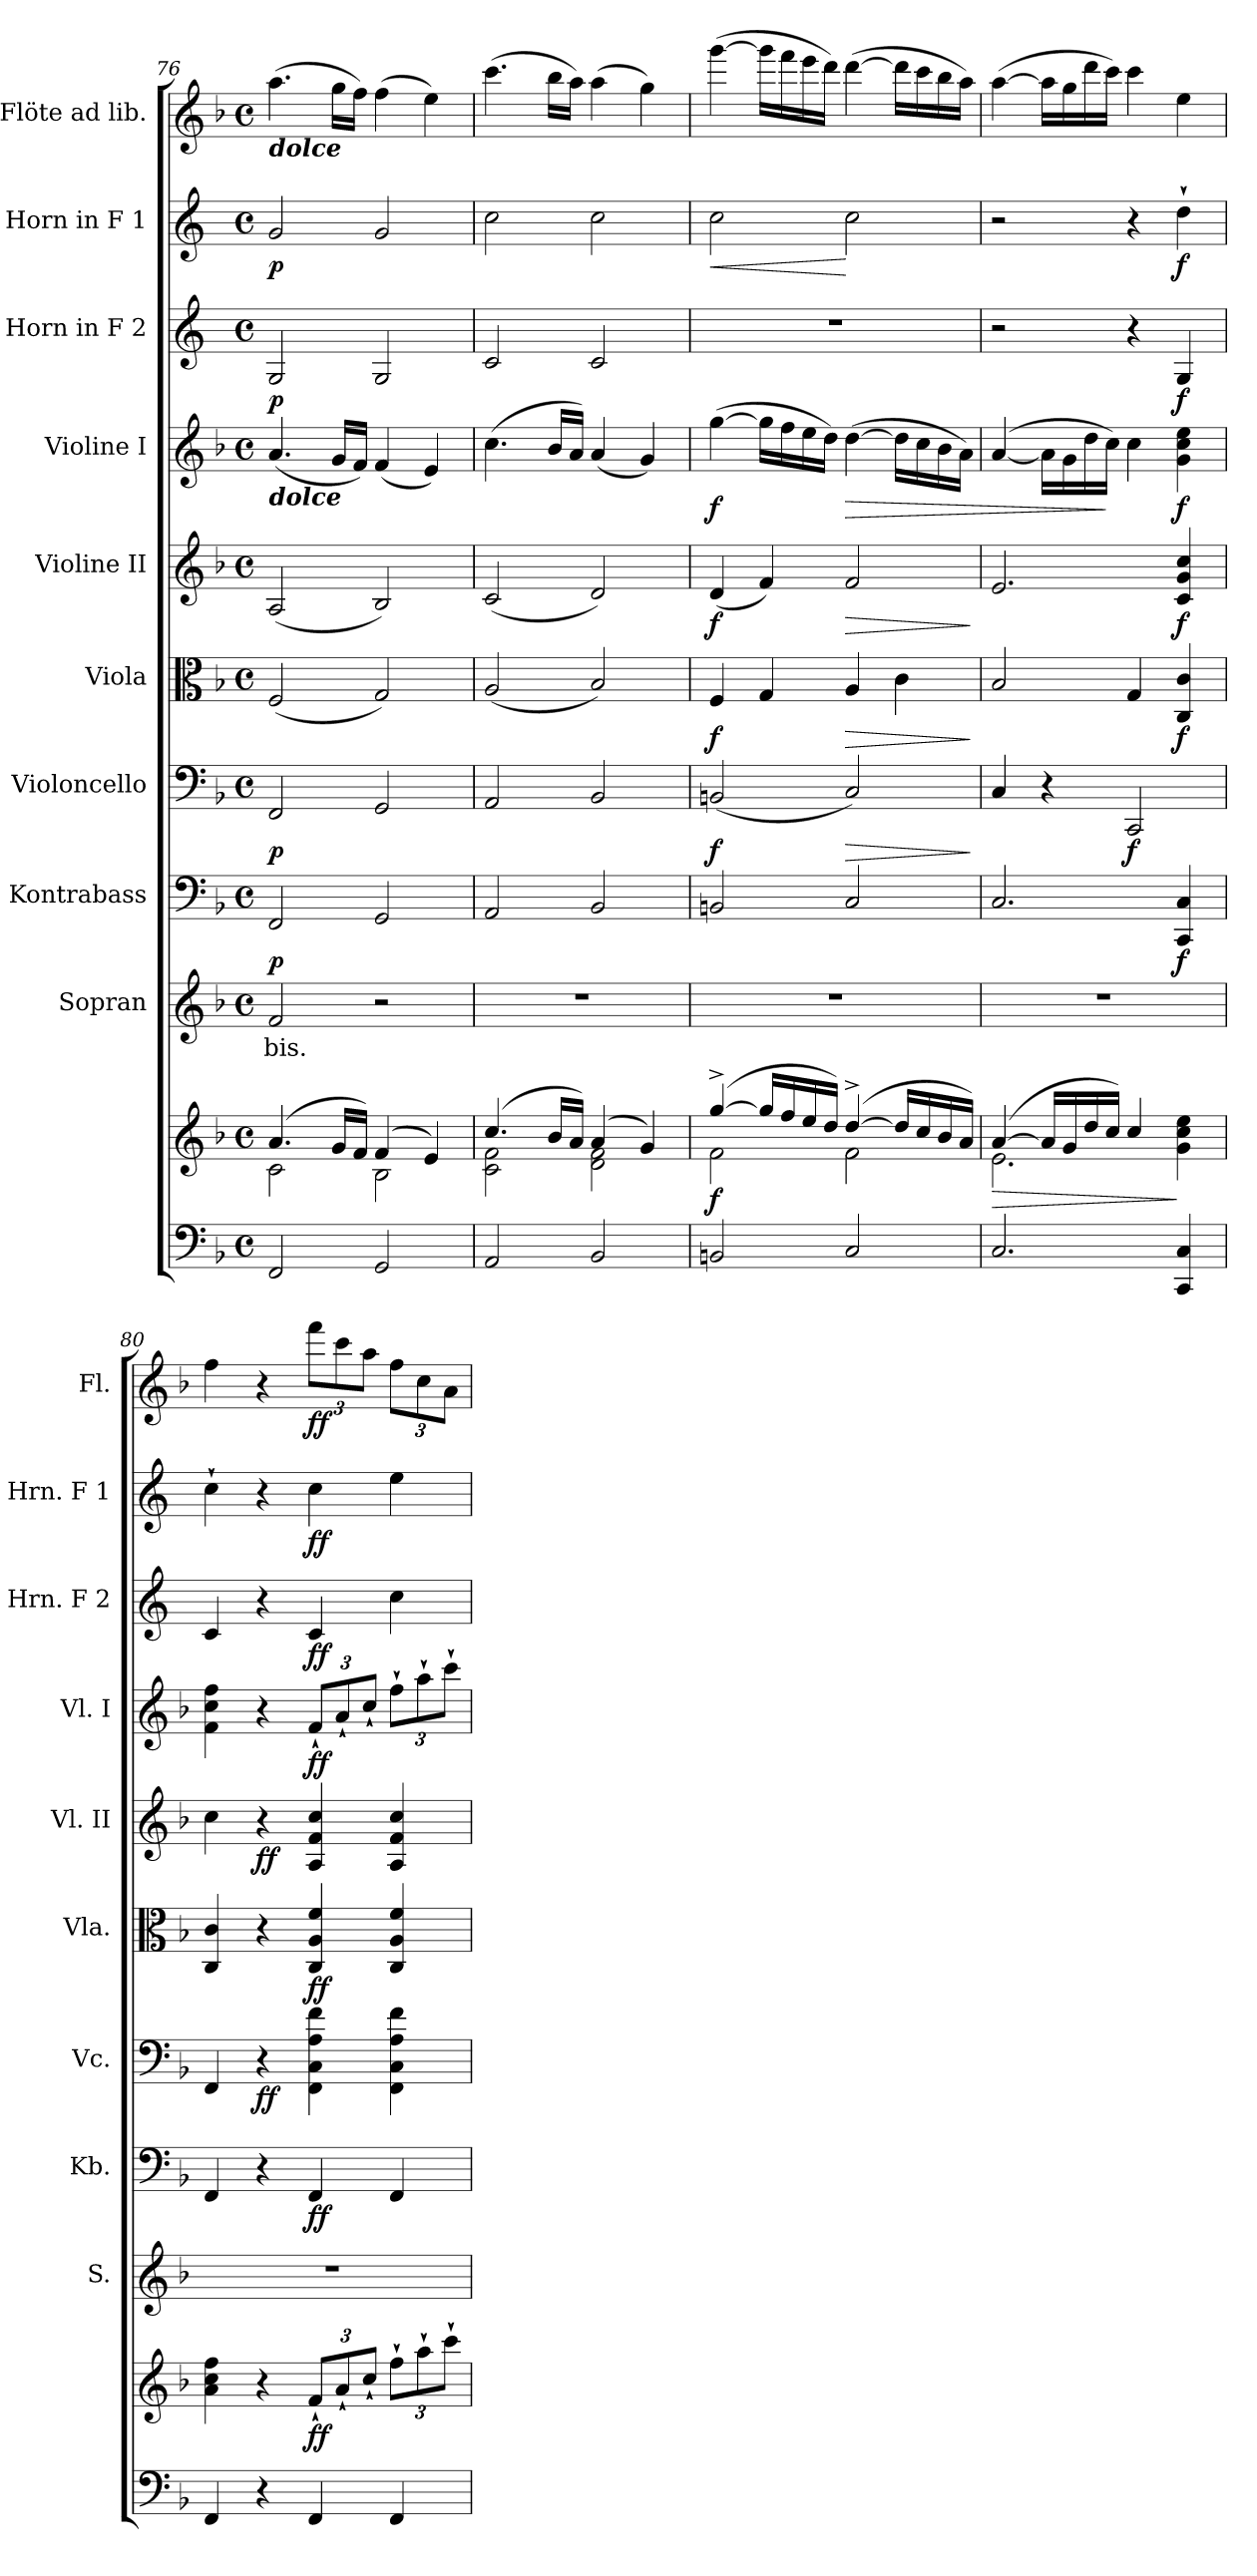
**kern	**kern	**dynam	**kern	**text	**kern	**dynam	**kern	**dynam	**kern	**dynam	**kern	**dynam	**kern	**dynam	**kern	**dynam	**kern	**dynam	**kern	**dynam
*part10	*part10	*part10	*part9	*part9	*part8	*part8	*part7	*part7	*part6	*part6	*part5	*part5	*part4	*part4	*part3	*part3	*part2	*part2	*part1	*part1
*staff11	*staff10	*staff10/11	*staff9	*staff9	*staff8	*staff8	*staff7	*staff7	*staff6	*staff6	*staff5	*staff5	*staff4	*staff4	*staff3	*staff3	*staff2	*staff2	*staff1	*staff1
*	*	*	*I"Sopran	*	*I"Kontrabass	*	*I"Violoncello	*	*I"Viola	*	*I"Violine II	*	*I"Violine I	*	*I"Horn in F 2	*	*I"Horn in F 1	*	*I"Flöte ad lib.	*
*	*	*	*I'S.	*	*I'Kb.	*	*I'Vc.	*	*I'Vla.	*	*I'Vl. II	*	*I'Vl. I	*	*I'Hrn. F 2	*	*I'Hrn. F 1	*	*I'Fl.	*
*clefF4	*clefG2	*	*clefG2	*	*clefF4	*	*clefF4	*	*clefC3	*	*clefG2	*	*clefG2	*	*clefG2	*	*clefG2	*	*clefG2	*
*	*	*	*	*	*ITrd7c12	*	*	*	*	*	*	*	*	*	*ITrd4c7	*	*ITrd4c7	*	*	*
*k[b-]	*k[b-]	*	*k[b-]	*	*k[b-]	*	*k[b-]	*	*k[b-]	*	*k[b-]	*	*k[b-]	*	*k[b-]	*	*k[b-]	*	*k[b-]	*
*F:	*F:	*	*F:	*	*F:	*	*F:	*	*F:	*	*F:	*	*F:	*	*F:	*	*F:	*	*F:	*
*M4/4	*M4/4	*	*M4/4	*	*M4/4	*	*M4/4	*	*M4/4	*	*M4/4	*	*M4/4	*	*M4/4	*	*M4/4	*	*M4/4	*
*met(c)	*met(c)	*	*met(c)	*	*met(c)	*	*met(c)	*	*met(c)	*	*met(c)	*	*met(c)	*	*met(c)	*	*met(c)	*	*met(c)	*
=76	=76	=76	=76	=76	=76	=76	=76	=76	=76	=76	=76	=76	=76	=76	=76	=76	=76	=76	=76	=76
*	*^	*	*	*	*	*	*	*	*	*	*	*	*	*	*	*	*	*	*	*
!	!	!	!	!	!	!	!	!	!	!	!	!	!	!	!	!	!	!	!	!LO:TX:b:Bi:t=dolce	!
!	!	!	!	!	!	!	!	!	!	!	!	!	!	!LO:TX:b:Bi:t=dolce	!	!	!	!	!	!	!
!	!	!	!	!	!LO:LY:b	!	!LO:DY:b	!	!LO:DY:b	!	!	!	!	!	!	!	!LO:DY:b	!	!LO:DY:b	!	!
2FF/	(4.a/	2c\	.	2f/	-bis.	2FFF/	p	2FF/	p	(<2F/	.	(<2A/	.	(<4.a/	.	2C/	p	2c/	p	(>4.aa\	.
.	16g/LL	.	.	.	.	.	.	.	.	.	.	.	.	16g/LL	.	.	.	.	.	16gg\LL	.
.	16f/JJ)	.	.	.	.	.	.	.	.	.	.	.	.	16f/JJ)	.	.	.	.	.	16ff\JJ)	.
2GG/	(4f/	2B-\	.	2r	.	2GGG/	.	2GG/	.	2G/)	.	2B-/)	.	(<4f/	.	2C/	.	2c/	.	(>4ff\	.
.	4e/)	.	.	.	.	.	.	.	.	.	.	.	.	4e/)	.	.	.	.	.	4ee\)	.
=77	=77	=77	=77	=77	=77	=77	=77	=77	=77	=77	=77	=77	=77	=77	=77	=77	=77	=77	=77	=77	=77
2AA/	(4.cc/	2c\ 2f\	.	1r	.	2AAA/	.	2AA/	.	(<2A/	.	(<2c/	.	(>4.cc\	.	2F/	.	2f\	.	(>4.ccc\	.
.	16b-/LL	.	.	.	.	.	.	.	.	.	.	.	.	16b-/LL	.	.	.	.	.	16bb-\LL	.
.	16a/JJ)	.	.	.	.	.	.	.	.	.	.	.	.	16a/JJ)	.	.	.	.	.	16aa\JJ)	.
2BB-/	(4a/	2d\ 2f\	.	.	.	2BBB-/	.	2BB-/	.	2B-/)	.	2d/)	.	(<4a/	.	2F/	.	2f\	.	(>4aa\	.
.	4g/)	.	.	.	.	.	.	.	.	.	.	.	.	4g/)	.	.	.	.	.	4gg\)	.
!!LO:PB:g=z
=78	=78	=78	=78	=78	=78	=78	=78	=78	=78	=78	=78	=78	=78	=78	=78	=78	=78	=78	=78	=78	=78
!	!	!	!LO:DY:b	!	!	!	!	!	!LO:DY:b	!	!LO:DY:b	!	!LO:DY:b	!	!LO:DY:b	!	!	!	!LO:HP:b	!	!
2BBn/	([>4gg^>/	2f\	f	1r	.	2BBBn/	.	(<2BBn/	f	4F/	f	(<4d/	f	(>[4gg\	f	1r	.	2f\	<	(>[4ggg\	.
.	16gg/LL]	.	.	.	.	.	.	.	.	4G/	.	4f/)	.	16gg\LL]	.	.	.	.	.	16ggg\LL]	.
.	16ff/	.	.	.	.	.	.	.	.	.	.	.	.	16ff\	.	.	.	.	.	16fff\	.
.	16ee/	.	.	.	.	.	.	.	.	.	.	.	.	16ee\	.	.	.	.	.	16eee\	.
.	16dd/JJ)	.	.	.	.	.	.	.	.	.	.	.	.	16dd\JJ)	.	.	.	.	.	16ddd\JJ)	.
!	!	!	!	!	!	!	!	!	!LO:HP:b	!	!LO:HP:b	!	!LO:HP:b	!	!LO:HP:b	!	!	!	!	!	!
2C/	([>4dd^>/	2f\	.	.	.	2CC/	.	2C/)	>	4A/	>	2f/	>	(>[4dd\	>	.	.	2f\	[	(>[4ddd\	.
.	16dd/LL]	.	.	.	.	.	.	.	.	4c\	.	.	.	16dd\LL]	.	.	.	.	.	16ddd\LL]	.
.	16cc/	.	.	.	.	.	.	.	.	.	.	.	.	16cc\	.	.	.	.	.	16ccc\	.
.	16b-/	.	.	.	.	.	.	.	.	.	.	.	.	16b-\	.	.	.	.	.	16bb-\	.
.	16a/JJ)	.	.	.	.	.	.	.	.	.	.	.	.	16a\JJ)	.	.	.	.	.	16aa\JJ)	.
*	*v	*v	*	*	*	*	*	*	*	*	*	*	*	*	*	*	*	*	*	*	*
.	.	.	.	.	.	.	.	]	.	]	.	]	.	.	.	.	.	.	.	.
=79	=79	=79	=79	=79	=79	=79	=79	=79	=79	=79	=79	=79	=79	=79	=79	=79	=79	=79	=79	=79
!	!	!LO:HP:b	!	!	!	!	!	!	!	!	!	!	!	!	!	!	!	!	!	!
*	*^	*	*	*	*	*	*	*	*	*	*	*	*	*	*	*	*	*	*	*
2.C/	([>4a/	2.e\	>	1r	.	2.CC/	.	4C/	.	2B-/	.	2.e/	.	([4a/	.	2r	.	2r	.	(>[4aa\	.
.	16a/LL]	.	.	.	.	.	.	4r	.	.	.	.	.	16a\LL]	.	.	.	.	.	16aa\LL]	.
.	16g/	.	.	.	.	.	.	.	.	.	.	.	.	16g\	.	.	.	.	.	16gg\	.
.	16dd/	.	.	.	.	.	.	.	.	.	.	.	.	16dd\	.	.	.	.	.	16ddd\	.
.	16cc/JJ)	.	.	.	.	.	.	.	.	.	.	.	.	16cc\JJ)	]	.	.	.	.	16ccc\JJ)	.
!	!	!	!	!	!	!	!	!	!LO:DY:b	!	!	!	!	!	!	!	!	!	!	!	!
.	4cc/	.	.	.	.	.	.	2CC/	f	4G/	.	.	.	4cc\	.	4r	.	4r	.	4ccc\	.
!	!	!	!	!	!	!	!LO:DY:b	!	!	!	!LO:DY:b	!	!LO:DY:b	!	!LO:DY:b	!	!LO:DY:b	!	!LO:DY:b	!	!
4CC/ 4C/	4g\ 4cc\ 4ee\	4ryy	]	.	.	4CCC/ 4CC/	f	.	.	4C/ 4c/	f	4c/ 4g/ 4cc/	f	4g\ 4cc\ 4ee\	f	4C/	f	4g`>\	f	4ee\	.
*	*v	*v	*	*	*	*	*	*	*	*	*	*	*	*	*	*	*	*	*	*	*
=80	=80	=80	=80	=80	=80	=80	=80	=80	=80	=80	=80	=80	=80	=80	=80	=80	=80	=80	=80	=80
4FF/	4a\ 4cc\ 4ff\	.	1r	.	4FFF/	.	4FF/	.	4C/ 4c/	.	4cc\	.	4f\ 4cc\ 4ff\	.	4F/	.	4f`>\	.	4ff\	.
!	!	!	!	!	!	!	!	!LO:DY:b	!	!	!	!LO:DY:b	!	!	!	!	!	!	!	!
4r	4r	.	.	.	4r	.	4r	ff	4r	.	4r	ff	4r	.	4r	.	4r	.	4r	.
*	*	*	*	*	*	*	*	*	*	*	*	*	*	*	*	*	*	*	*Xbrackettup	*
!	!	!LO:DY:b	!	!	!	!LO:DY:b	!	!	!	!LO:DY:b	!	!	!	!LO:DY:b	!	!LO:DY:b	!	!LO:DY:b	!	!LO:DY:b
4FF/	12f`</L	ff	.	.	4FFF/	ff	4FF\ 4C\ 4A\ 4f\	.	4C/ 4A/ 4f/	ff	4A/ 4f/ 4cc/	.	12f`</L	ff	4F/	ff	4f\	ff	12fff\L	ff
.	12a`</	.	.	.	.	.	.	.	.	.	.	.	12a`</	.	.	.	.	.	12ccc\	.
.	12cc`</J	.	.	.	.	.	.	.	.	.	.	.	12cc`</J	.	.	.	.	.	12aa\J	.
4FF/	12ff`>\L	.	.	.	4FFF/	.	4FF\ 4C\ 4A\ 4f\	.	4C/ 4A/ 4f/	.	4A/ 4f/ 4cc/	.	12ff`>\L	.	4f\	.	4a\	.	12ff\L	.
.	12aa`>\	.	.	.	.	.	.	.	.	.	.	.	12aa`>\	.	.	.	.	.	12cc\	.
.	12ccc`>\J	.	.	.	.	.	.	.	.	.	.	.	12ccc`>\J	.	.	.	.	.	12a\J	.
=	=	=	=	=	=	=	=	=	=	=	=	=	=	=	=	=	=	=	=	=
*-	*-	*-	*-	*-	*-	*-	*-	*-	*-	*-	*-	*-	*-	*-	*-	*-	*-	*-	*-	*-
